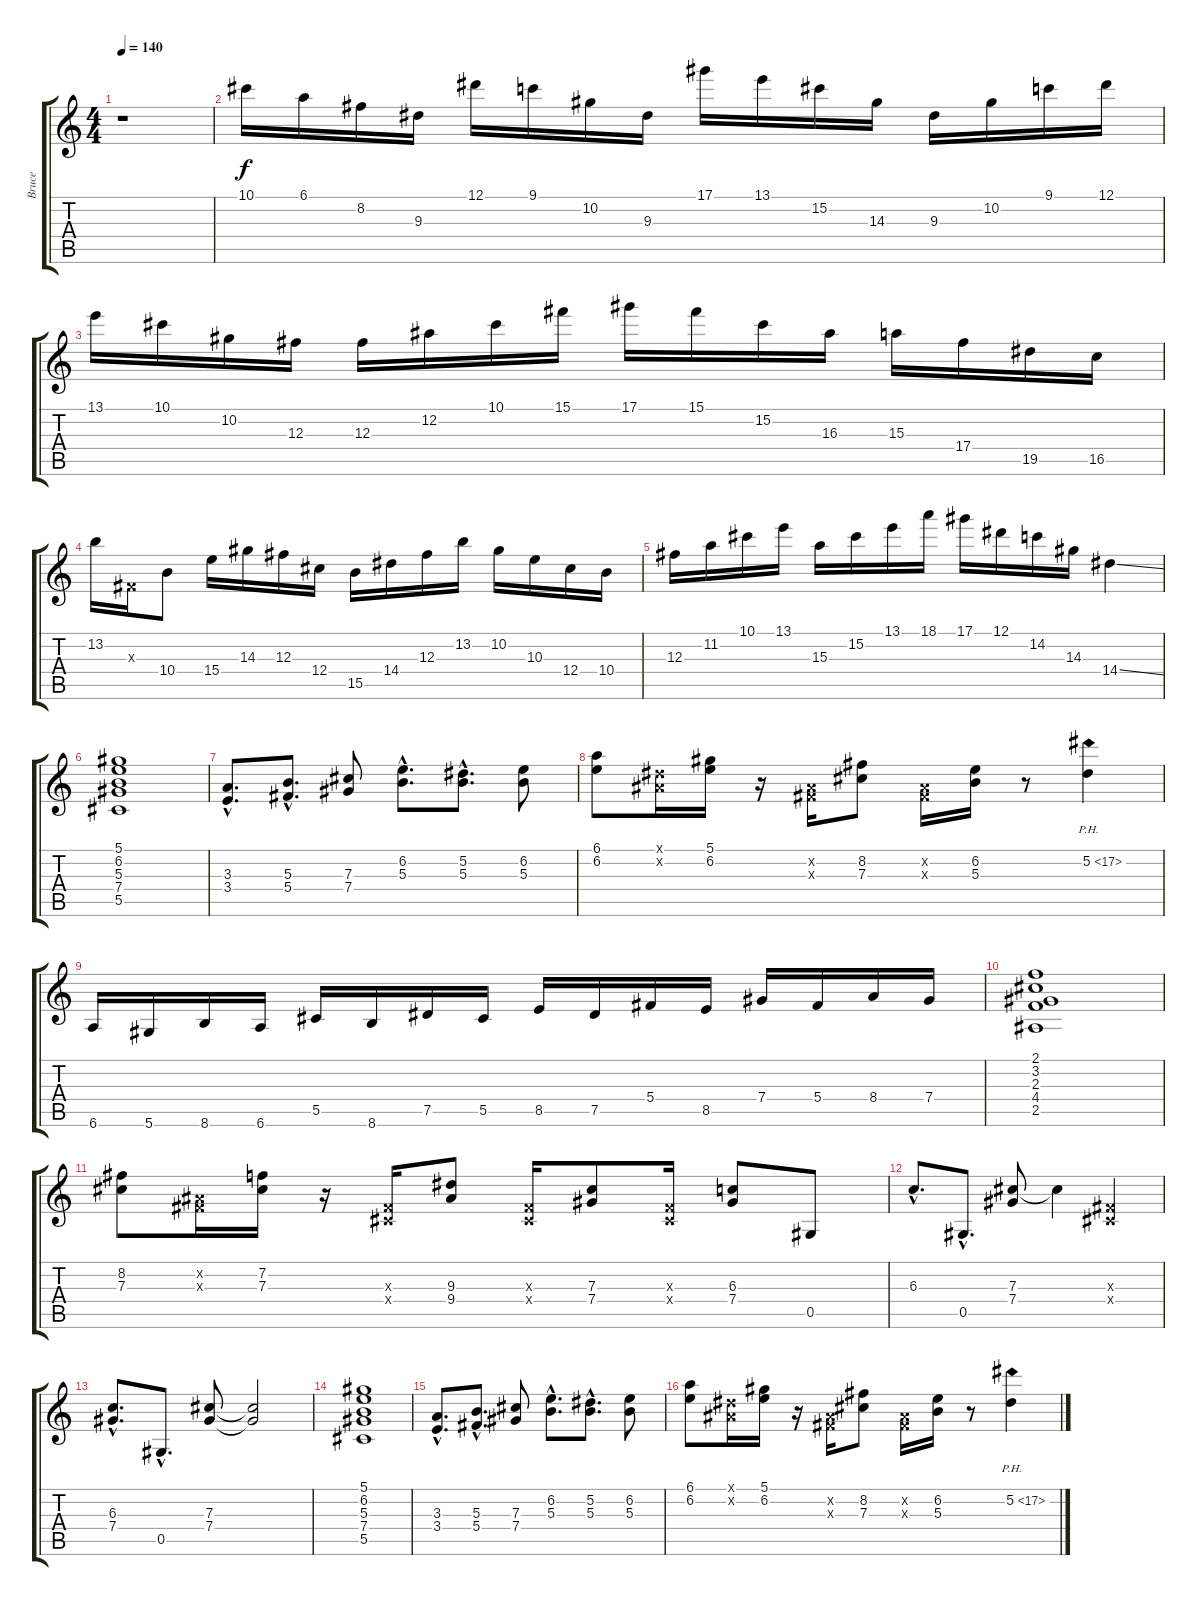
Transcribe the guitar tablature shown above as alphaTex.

\track ("Bruce" "Bruce") {instrument distortionguitar}
\staff {score tabs}
\tuning (Eb4 Bb3 Gb3 Db3 Ab2 Eb2) {hide}
\ts (4 4)
\tempo 140
\clef g2
\ks c
r.1{dy f instrument distortionguitar} |
10.1.16 6.1.16 8.2.16 9.3.16 12.1.16 9.1.16 10.2.16 9.3.16 17.1.16 13.1.16 15.2.16 14.3.16 9.3.16 10.2.16 9.1.16 12.1.16 |
13.1.16 10.1.16 10.2.16 12.3.16 12.3.16 12.2.16 10.1.16 15.1.16 17.1.16 15.1.16 15.2.16 16.3.16 15.3.16 17.4.16 19.5.16 16.5.16 |
13.2.16 0.3{x}.16 10.4.8 15.4.16 14.3.16 12.3.16 12.4.16 15.5.16 14.4.16 12.3.16 13.2.16 10.2.16 10.3.16 12.4.16 10.4.16 |
12.3.16 11.2.16 10.1.16 13.1.16 15.3.16 15.2.16 13.1.16 18.1.16 17.1.16 12.1.16 14.2.16 14.3.16 14.4{ss}.4 |
(5.1 6.2 5.3 7.4 5.5).1 |
(3.3{hac} 3.4{hac}).8{d} (5.3{hac} 5.4{hac}).8{d} (7.3 7.4).8 (6.2{hac} 5.3{hac}).8{d} (5.2{hac} 5.3{hac}).8{d} (6.2 5.3).8 |
(6.1 6.2).8 (0.1{x} 0.2{x}).16 (5.1 6.2).16 r.16 (0.2{x} 0.3{x}).16 (8.2 7.3).8 (0.2{x} 0.3{x}).16 (6.2 5.3).16 r.8 5.2{ph 12}.4 |
6.6.16 5.6.16 8.6.16 6.6.16 5.5.16 8.6.16 7.5.16 5.5.16 8.5.16 7.5.16 5.4.16 8.5.16 7.4.16 5.4.16 8.4.16 7.4.16 |
(2.1 3.2 2.3 4.4 2.5).1 |
(8.2 7.3).8 (0.2{x} 0.3{x}).16 (7.2 7.3).16 r.16 (0.3{x} 0.4{x}).16 (9.3 9.4).8 (0.3{x} 0.4{x}).16 (7.3 7.4).8 (0.3{x} 0.4{x}).16 (6.3 7.4).8 0.5.8 |
6.3{hac}.8{d} 0.5{hac}.8{d} (7.3 7.4).8 7.3{t}.4 (0.3{x} 0.4{x}).4 |
(6.3{hac} 7.4{hac}).8{d} 0.5{hac}.8{d} (7.3 7.4).8 (7.3{t} 7.4{t}).2 |
(5.1 6.2 5.3 7.4 5.5).1 |
(3.3{hac} 3.4{hac}).8{d} (5.3{hac} 5.4{hac}).8{d} (7.3 7.4).8 (6.2{hac} 5.3{hac}).8{d} (5.2{hac} 5.3{hac}).8{d} (6.2 5.3).8 |
(6.1 6.2).8 (0.1{x} 0.2{x}).16 (5.1 6.2).16 r.16 (0.2{x} 0.3{x}).16 (8.2 7.3).8 (0.2{x} 0.3{x}).16 (6.2 5.3).16 r.8 5.2{ph 12}.4
